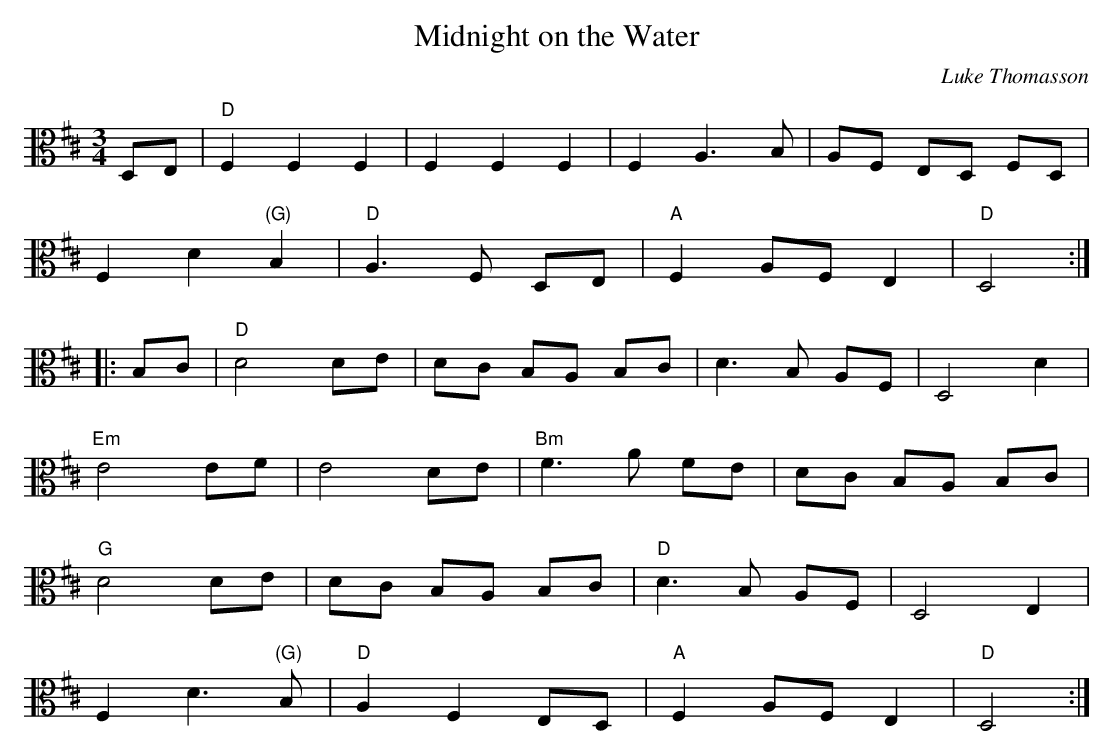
X:1
T:Midnight on the Water
C:Luke Thomasson
M:3/4
L:1/8
K:D
V:2 clef=alto middle=C
D,E, | "D"F,2F,2F,2| F,2F,2F,2 | F,2A,3B, | A,F, E,D, F,D, |
F,2D2 "(G)"B,2 | "D"A,3F, D,E, | "A"F,2 A,F, E,2 | "D"D,4 :|]
[ |: B,C | "D"D4 DE | DC B,A, B,C | D3B, A,F, | D,4 D2 |
"Em"E4 EF | E4 DE | "Bm"F3A FE | DC B,A, B,C |
"G"D4 DE | DC B,A, B,C | "D"D3B, A,F, | D,4 E,2 |
F,2 D3 "(G)"B, | "D"A,2 F,2 E,D, | "A"F,2 A,F, E,2 | "D"D,4 :|]
